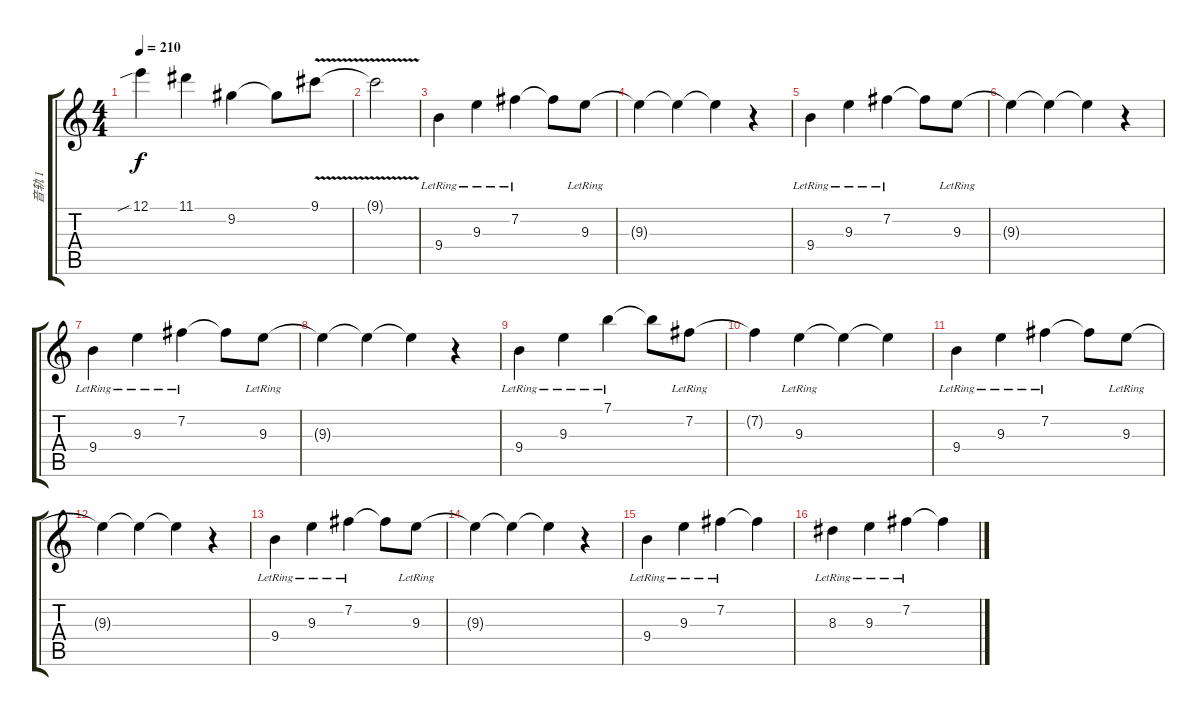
\track ("音轨 1" "音轨 1") {instrument overdrivenguitar}
\staff {score tabs}
\tuning (E4 B3 G3 D3 A2 E2) {hide}
\ts (4 4)
\tempo 210
\clef g2
\ks c
12.1{sib}.4{dy f} 11.1.4 9.2.4 9.2{t}.8 9.1{v}.8 |
9.1{t}.2 |
9.4{lr}.4 9.3{lr}.4 7.2{lr}.4 7.2{t}.8 9.3{lr}.8 |
9.3{t}.4 9.3{t}.4 9.3{t}.4 r.4 |
9.4{lr}.4 9.3{lr}.4 7.2{lr}.4 7.2{t}.8 9.3{lr}.8 |
9.3{t}.4 9.3{t}.4 9.3{t}.4 r.4 |
9.4{lr}.4 9.3{lr}.4 7.2{lr}.4 7.2{t}.8 9.3{lr}.8 |
9.3{t}.4 9.3{t}.4 9.3{t}.4 r.4 |
9.4{lr}.4 9.3{lr}.4 7.1{lr}.4 7.1{t}.8 7.2{lr}.8 |
7.2{t}.4 9.3{lr}.4 9.3{t}.4 9.3{t}.4 |
9.4{lr}.4 9.3{lr}.4 7.2{lr}.4 7.2{t}.8 9.3{lr}.8 |
9.3{t}.4 9.3{t}.4 9.3{t}.4 r.4 |
9.4{lr}.4 9.3{lr}.4 7.2{lr}.4 7.2{t}.8 9.3{lr}.8 |
9.3{t}.4 9.3{t}.4 9.3{t}.4 r.4 |
9.4{lr}.4 9.3{lr}.4 7.2{lr}.4 7.2{t}.4 |
8.3{lr}.4 9.3{lr}.4 7.2{lr}.4 7.2{t}.4
